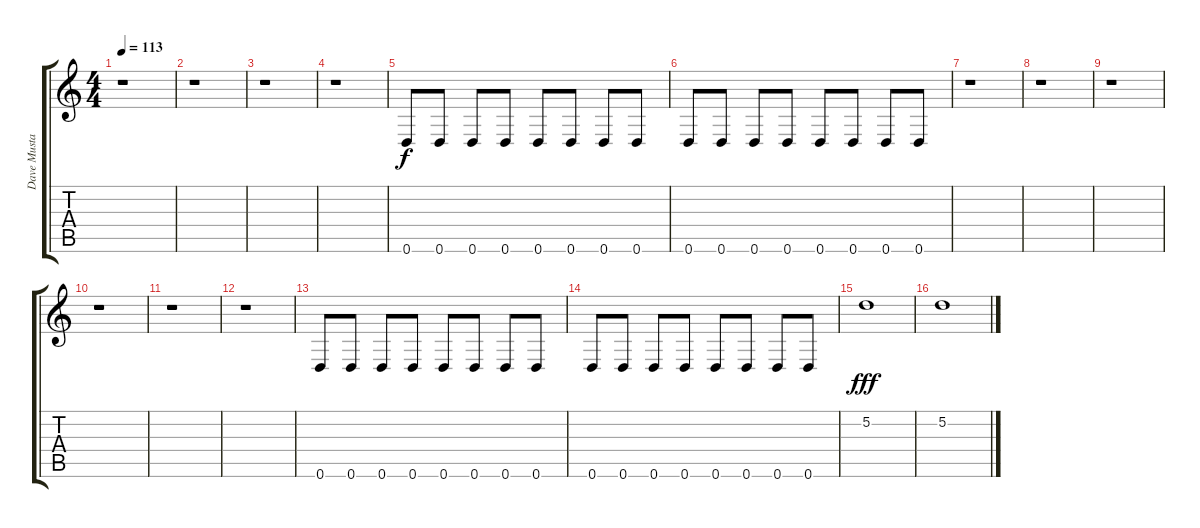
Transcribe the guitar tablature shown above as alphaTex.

\track ("Dave Mustaine / FX" "Dave Musta") {instrument distortionguitar}
\staff {score tabs}
\tuning (D4 A3 F3 C3 G2 D2) {hide}
\ts (4 4)
\tempo 113
\clef g2
\ks c
r.1{dy f} |
r.1 |
r.1 |
r.1 |
0.6.8 0.6.8 0.6.8 0.6.8 0.6.8 0.6.8 0.6.8 0.6.8 |
0.6.8 0.6.8 0.6.8 0.6.8 0.6.8 0.6.8 0.6.8 0.6.8 |
r.1 |
r.1 |
r.1 |
r.1 |
r.1 |
r.1 |
0.6.8 0.6.8 0.6.8 0.6.8 0.6.8 0.6.8 0.6.8 0.6.8 |
0.6.8 0.6.8 0.6.8 0.6.8 0.6.8 0.6.8 0.6.8 0.6.8 |
5.2.1{dy fff instrument tubularbells} |
5.2.1
